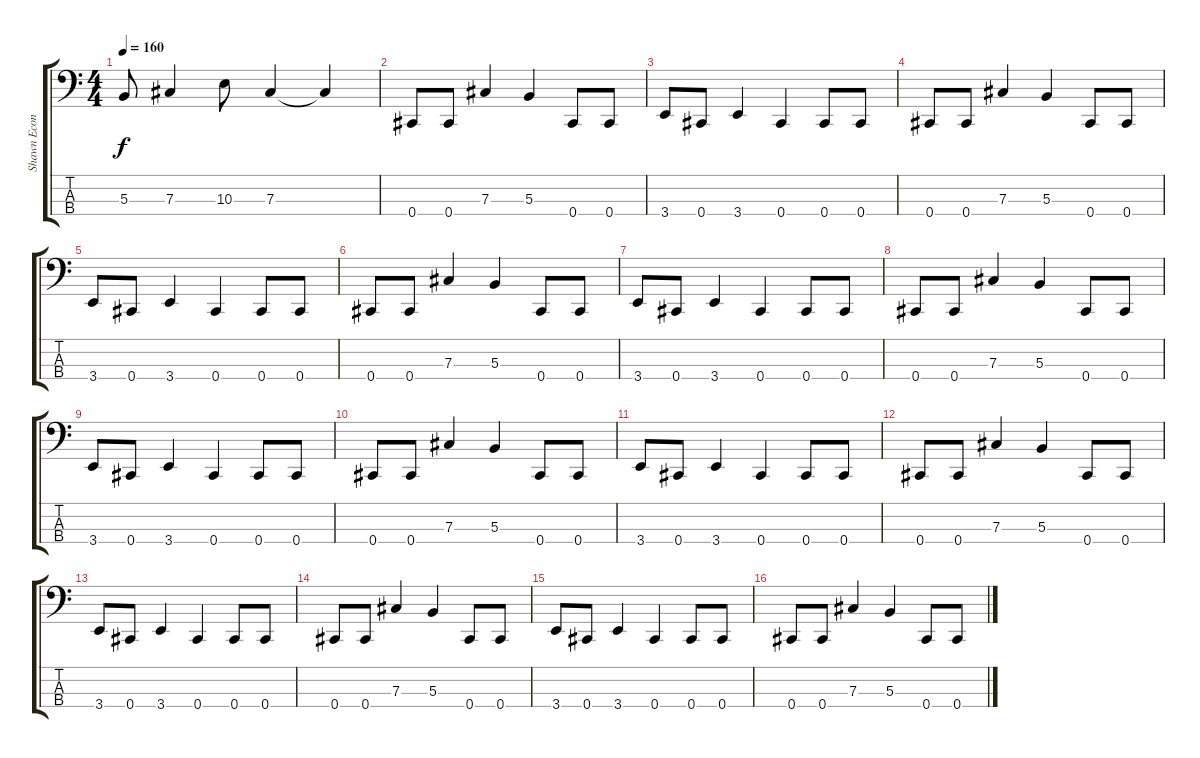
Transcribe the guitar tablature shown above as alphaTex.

\track ("Shawn Economaki" "Shawn Econ") {instrument electricbasspick}
\staff {score tabs}
\tuning (E2 B1 Gb1 Db1) {hide}
\ts (4 4)
\tempo 160
\clef f4
\ks c
5.3.8{dy f} 7.3.4 10.3.8 7.3.4 7.3{t}.4 |
0.4.8 0.4.8 7.3.4 5.3.4 0.4.8 0.4.8 |
3.4.8 0.4.8 3.4.4 0.4.4 0.4.8 0.4.8 |
0.4.8 0.4.8 7.3.4 5.3.4 0.4.8 0.4.8 |
3.4.8 0.4.8 3.4.4 0.4.4 0.4.8 0.4.8 |
0.4.8 0.4.8 7.3.4 5.3.4 0.4.8 0.4.8 |
3.4.8 0.4.8 3.4.4 0.4.4 0.4.8 0.4.8 |
0.4.8 0.4.8 7.3.4 5.3.4 0.4.8 0.4.8 |
3.4.8 0.4.8 3.4.4 0.4.4 0.4.8 0.4.8 |
0.4.8 0.4.8 7.3.4 5.3.4 0.4.8 0.4.8 |
3.4.8 0.4.8 3.4.4 0.4.4 0.4.8 0.4.8 |
0.4.8 0.4.8 7.3.4 5.3.4 0.4.8 0.4.8 |
3.4.8 0.4.8 3.4.4 0.4.4 0.4.8 0.4.8 |
0.4.8 0.4.8 7.3.4 5.3.4 0.4.8 0.4.8 |
3.4.8 0.4.8 3.4.4 0.4.4 0.4.8 0.4.8 |
0.4.8 0.4.8 7.3.4 5.3.4 0.4.8 0.4.8
